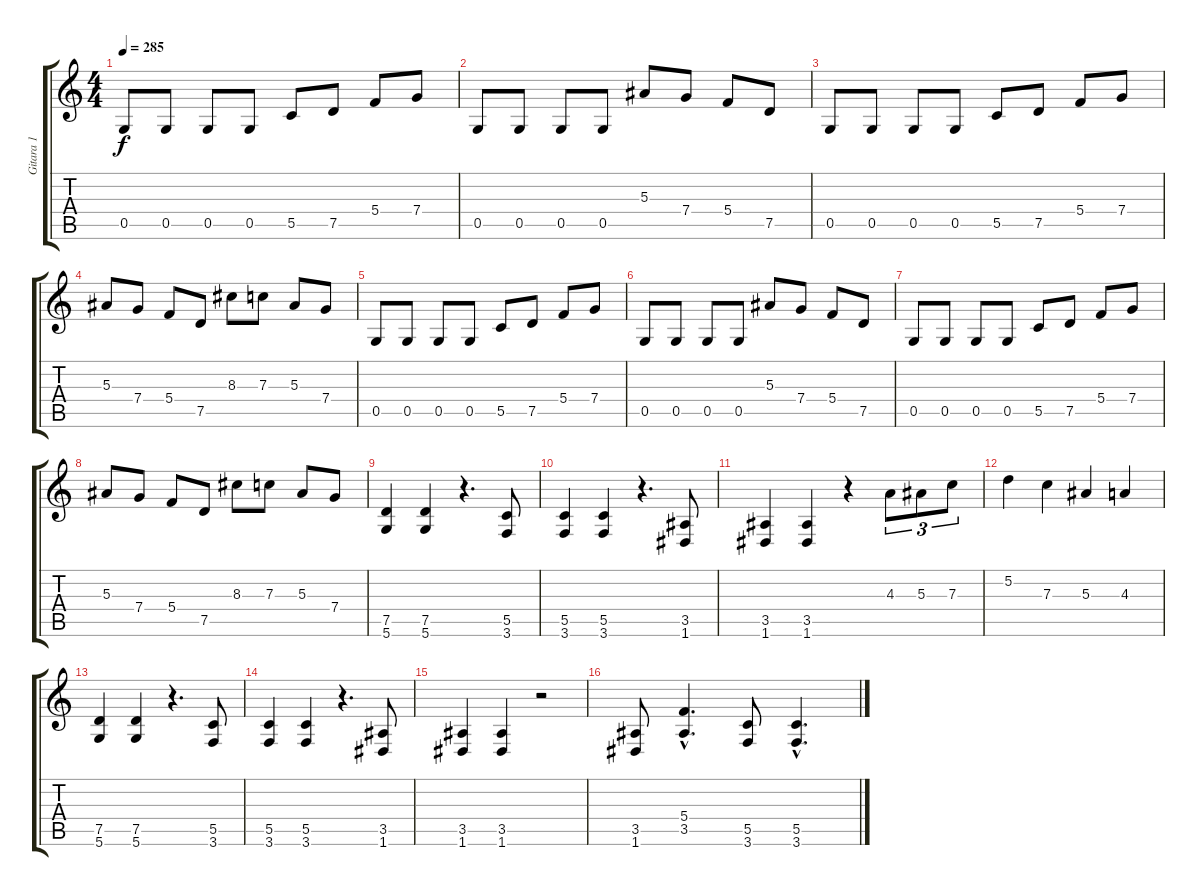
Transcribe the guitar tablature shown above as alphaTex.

\track ("Gitara 1" "Gitara 1") {instrument distortionguitar}
\staff {score tabs}
\tuning (D4 A3 F3 C3 G2 D2) {hide}
\ts (4 4)
\tempo 285
\clef g2
\ks c
0.5.8{dy f} 0.5.8 0.5.8 0.5.8 5.5.8 7.5.8 5.4.8 7.4.8 |
0.5.8 0.5.8 0.5.8 0.5.8 5.3.8 7.4.8 5.4.8 7.5.8 |
0.5.8 0.5.8 0.5.8 0.5.8 5.5.8 7.5.8 5.4.8 7.4.8 |
5.3.8 7.4.8 5.4.8 7.5.8 8.3.8 7.3.8 5.3.8 7.4.8 |
0.5.8 0.5.8 0.5.8 0.5.8 5.5.8 7.5.8 5.4.8 7.4.8 |
0.5.8 0.5.8 0.5.8 0.5.8 5.3.8 7.4.8 5.4.8 7.5.8 |
0.5.8 0.5.8 0.5.8 0.5.8 5.5.8 7.5.8 5.4.8 7.4.8 |
5.3.8 7.4.8 5.4.8 7.5.8 8.3.8 7.3.8 5.3.8 7.4.8 |
(7.5 5.6).4 (7.5 5.6).4 r.4{d} (5.5 3.6).8 |
(5.5 3.6).4 (5.5 3.6).4 r.4{d} (3.5 1.6).8 |
(3.5 1.6).4 (3.5 1.6).4 r.4 4.3.8{tu (3 2)} 5.3.8{tu (3 2)} 7.3.8{tu (3 2)} |
5.2.4 7.3.4 5.3.4 4.3.4 |
(7.5 5.6).4 (7.5 5.6).4 r.4{d} (5.5 3.6).8 |
(5.5 3.6).4 (5.5 3.6).4 r.4{d} (3.5 1.6).8 |
(3.5 1.6).4 (3.5 1.6).4 r.2 |
(3.5 1.6).8 (5.4{hac} 3.5{hac}).4{d} (5.5 3.6).8 (5.5{hac} 3.6{hac}).4{d}
